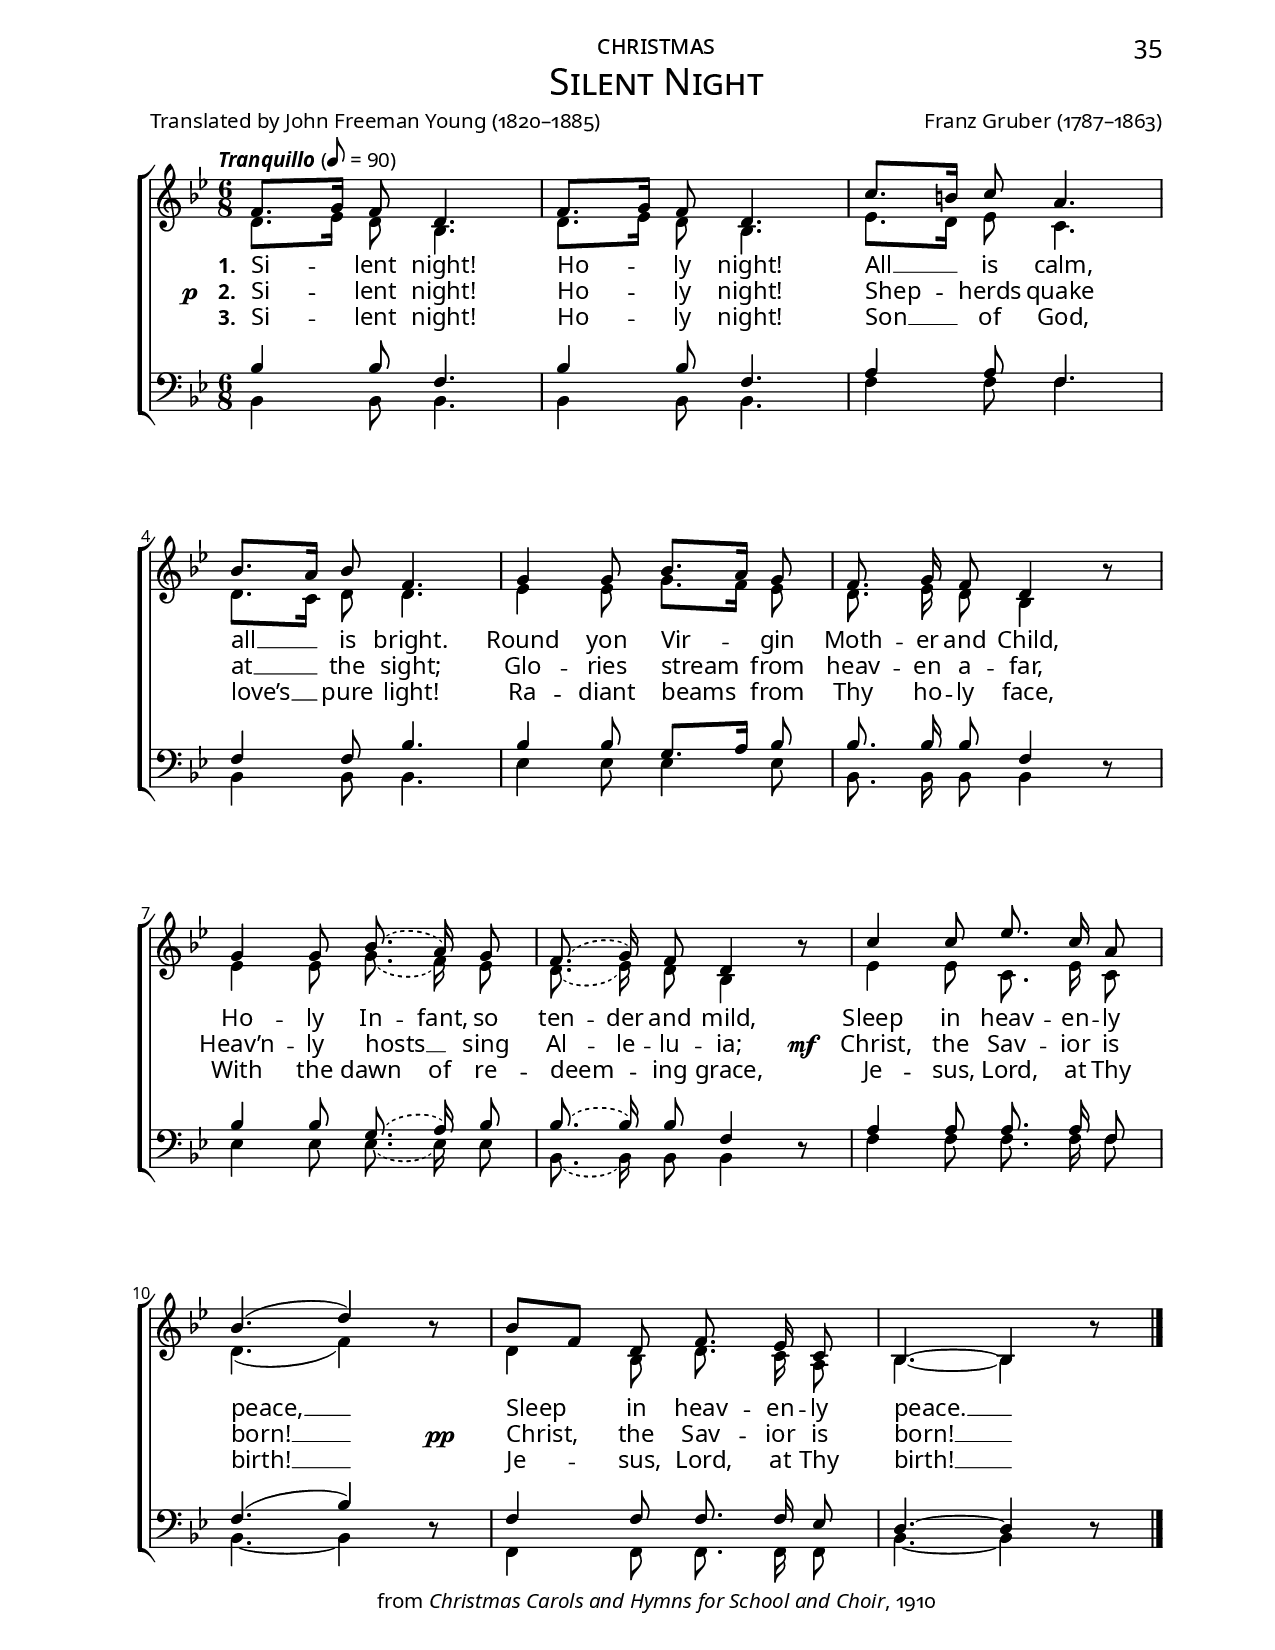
\version "2.14.2"
\include "util.ly"
\header {
  title = \markup{\override #'(font-name . "Garamond Premr Pro Smbd Subh"){ \abs-fontsize #18 \smallCapsOldStyle"Silent Night"}}
  poet = \markup\oldStyleNum"Translated by John Freeman Young (1820–1885)"
  composer = \markup\oldStyleNum"Franz Gruber (1787–1863)"
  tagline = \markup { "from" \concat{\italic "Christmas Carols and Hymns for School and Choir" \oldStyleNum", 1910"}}
}
\paper {
  paper-height = 11\in
  paper-width = 8.5\in
  indent = 0\in
  %system-system-spacing = #'((basic-distance . 10) (padding . 0))
  %system-system-spacing =
  %  #'((basic-distance . 0)
  %     (minimum-distance . 0)
  %     (padding . -0.35)
  %     (stretchability . 100))
  ragged-last-bottom = ##f
  ragged-bottom = ##f
  two-sided = ##t
  inner-margin = 1\in
  outer-margin = 0.75\in
  top-margin = 0.26\in
  bottom-margin = 0.25\in
  first-page-number = #035
  print-first-page-number = ##t
  headerLine = \markup{ \smallCapsOldStyle"christmas"}
  oddHeaderMarkup = \markup\fill-line{
     \abs-fontsize #12.5
     \combine 
        \fill-line{"" \on-the-fly #print-page-number-check-first
        \oldStylePageNum""
        }
        \fill-line{\headerLine}
  }
  evenHeaderMarkup = \markup {
     \abs-fontsize #12.5
     \combine
        \on-the-fly #print-page-number-check-first
        \oldStylePageNum""
        \fill-line{\headerLine}
  }
}
#(set-global-staff-size 18) \paper{ #(define fonts (make-pango-font-tree "Garamond Premr Pro" "Garamond Premr Pro" "Garamond Premr Pro" (/ 18 20))) }
global = {
  \key bes \major
  \time 6/8
  \autoBeamOff
  \override DynamicLineSpanner #'staff-padding = #0.0
  \override DynamicLineSpanner #'Y-extent = #'(-1 . 1)
}

sopMusic = \relative c' {
  \tempo \markup\italic"Tranquillo" 8 = 90
  f8.[ g16] f8 d4. |
  f8.[ g16] f8 d4. |
  c'8.[ b16] c8 a4. | \break
  bes8.[ a16] bes8 f4. |
  
  g4 g8 bes8.[ a16] g8 |
  f8.\noBeam g16\noBeam f8 d4 bes'8\rest | \break
  \slurDashed g4 g8\noBeam bes8.\noBeam( a16\noBeam) g8 |
  f8.\noBeam( g16\noBeam) f8 d4 bes'8\rest |
  
  \slurSolid c4 c8\noBeam ees8.\noBeam c16\noBeam a8 | \break
  bes4.( d4) bes8\rest |
  bes8[ f] d8 f8.\noBeam ees16\noBeam c8 |
  bes4.~bes4 bes'8\rest \bar "|."
}
sopWords = \lyricmode {
  
}

altoMusic = \relative c' {
  d8.[ ees16] d8 bes4. |
  d8.[ ees16] d8 bes4. |
  ees8.[ d16] ees8 c4. |
  d8.[ c16] d8 d4. |
  
  ees4 ees8 g8.[ f16] ees8 |
  d8.\noBeam ees16\noBeam d8\noBeam bes4 s8 |
  \slurDashed ees4 ees8\noBeam g8.\noBeam( f16\noBeam) ees8 |
  d8.\noBeam( ees16\noBeam) d8 bes4 s8 |
  
  \slurSolid ees4 ees8 c8.\noBeam ees16\noBeam c8 |
  d4.( f4) s8 |
  d4 bes8 d8.\noBeam c16\noBeam a8 |
  bes4.~ bes4 s8 \bar "|."
}
altoWords = \lyricmode {
  \set stanza = #"1. "
  \set ignoreMelismata = ##t
  Si -- _ lent night!
  Ho -- _ ly night!
  All __ _ is calm,
  all __ _ is bright.
  Round yon Vir -- _ gin
  Moth -- er and Child,
  Ho -- ly In -- fant, so ten -- der and mild,
  Sleep in heav -- en -- ly peace, __ _
  Sleep _ in heav -- en -- ly peace. __ _
}
altoWordsII = {
  \set stanza = \markup\concat{\dynamic"p   " "2. "}
  \lyricmode {
    \set ignoreMelismata = ##t
    Si -- _ lent night!  Ho -- _ ly night!
    Shep -- _ herds quake at __ _ the sight;
    Glo -- ries stream _ from heav -- en a -- far,
    Heav’n -- ly hosts __ _ sing Al -- le -- lu -- ia;
  }
  \set stanza = \markup\dynamic"mf  "
  \lyricmode {
    Christ, the Sav -- ior is born! __ _
  }
  \set stanza = \markup\dynamic"pp      "
  \lyricmode {
    Christ, _ the Sav -- ior is born! __ _
  }
}
altoWordsIII = \lyricmode {
  \set stanza = #"3. "
  \set ignoreMelismata = ##t
  Si -- _ lent night!  Ho -- _ ly night!
  Son __ _ of God, love’s __ _ pure light!
  Ra -- diant beams _ from Thy ho -- ly face,
  With the dawn of re -- deem -- _ ing grace,
  Je -- sus, Lord, at Thy birth! __ _
  Je -- _ sus, Lord, at Thy birth! __ _
}
altoWordsIV = \lyricmode {
\set ignoreMelismata = ##t
%\markup\italic 
}

tenorMusic = \relative c' {
  bes4 bes8 f4. |
  bes4 bes8 f4. |
  a4 a8 f4. |
  f4 f8 bes4. |
  
  bes4 bes8 g8.[ a16] bes8 |
  bes8.\noBeam bes16\noBeam bes8 f4 s8 |
  \slurDashed bes4 bes8 g8.\noBeam( a16\noBeam) bes8 |
  bes8.\noBeam( bes16\noBeam) bes8 f4 s8 |
  
  a4 a8\noBeam a8.\noBeam a16\noBeam f8 |
  \slurSolid f4.( bes4) s8 |
  f4 f8\noBeam f8.\noBeam f16\noBeam ees8 |
  d4.~d4 s8 \bar "|."
}
tenorWords = \lyricmode {

}

bassMusic = \relative c {
  bes4 bes8 bes4. |
  bes4 bes8 bes4. |
  f'4 f8 f4. |
  bes,4 bes8 bes4. |
  
  ees4 ees8 ees4 ees8 |
  bes8.\noBeam bes16\noBeam bes8\noBeam bes4 d8\rest |
  \slurDashed ees4 ees8\noBeam ees8.\noBeam( ees16\noBeam) ees8 |
  bes8.\noBeam( bes16\noBeam) bes8 bes4 d8\rest |
  
  f4 f8\noBeam f8.\noBeam f16\noBeam f8 |
  bes,4.~ bes4 d8\rest |
  f,4 f8\noBeam f8.\noBeam f16\noBeam f8 |
  bes4.~ bes4 d8\rest \bar "|."
}
bassWords = \lyricmode {

}

\score {
  <<
   \new ChoirStaff <<
%    \new Lyrics = sopranos \with { \override VerticalAxisGroup #'nonstaff-relatedstaff-spacing = #'((basic-distance . 1)) }
    \new Staff = women <<
      \new Voice = "sopranos" { \voiceOne << \global \sopMusic >> }
      \new Voice = "altos" { \voiceTwo << \global \altoMusic >> }
    >>
    \new Lyrics \with { alignAboveContext = #"women" } \lyricsto "sopranos" \sopWords
    \new Lyrics = "altosIV"  \with { alignBelowContext = #"women" } \lyricsto "sopranos" \altoWordsIV
    \new Lyrics = "altosIII"  \with { alignBelowContext = #"women" } \lyricsto "sopranos" \altoWordsIII
    \new Lyrics = "altosII"  \with { alignBelowContext = #"women" } \lyricsto "sopranos" \altoWordsII
    \new Lyrics = "altos"  \with { alignBelowContext = #"women" } \lyricsto "sopranos" \altoWords
   \new Staff = men <<
      \clef bass
      \new Voice = "tenors" { \voiceOne << \global \tenorMusic >> }
      \new Voice = "basses" { \voiceTwo << \global \bassMusic >> }
    >>
    \new Lyrics \with { alignAboveContext = #"men" \override VerticalAxisGroup #'nonstaff-relatedstaff-spacing = #'((basic-distance . 1)) } \lyricsto "tenors" \tenorWords
    \new Lyrics \with { alignBelowContext = #"men" \override VerticalAxisGroup #'nonstaff-relatedstaff-spacing = #'((basic-distance . 1)) } \lyricsto "basses" \bassWords
  >>
%    \new PianoStaff << \new Staff { \new Voice { \pianoRH } } \new Staff { \clef "bass" \pianoLH } >>
  >>
  \layout {
  \context {
    \Lyrics
    \override LyricText #'font-size = #1.3
  }
    \context {
      \Score
      %\override SpacingSpanner #'base-shortest-duration = #(ly:make-moment 1 8)
      %\override SpacingSpanner #'common-shortest-duration = #(ly:make-moment 1 4)
    }
    \context {
      % Remove all empty staves
      % \Staff \RemoveEmptyStaves \override VerticalAxisGroup #'remove-first = ##t
    }
    \context {
      \Lyrics
      \override LyricText #'X-offset = #center-on-word
    }
  }
}

